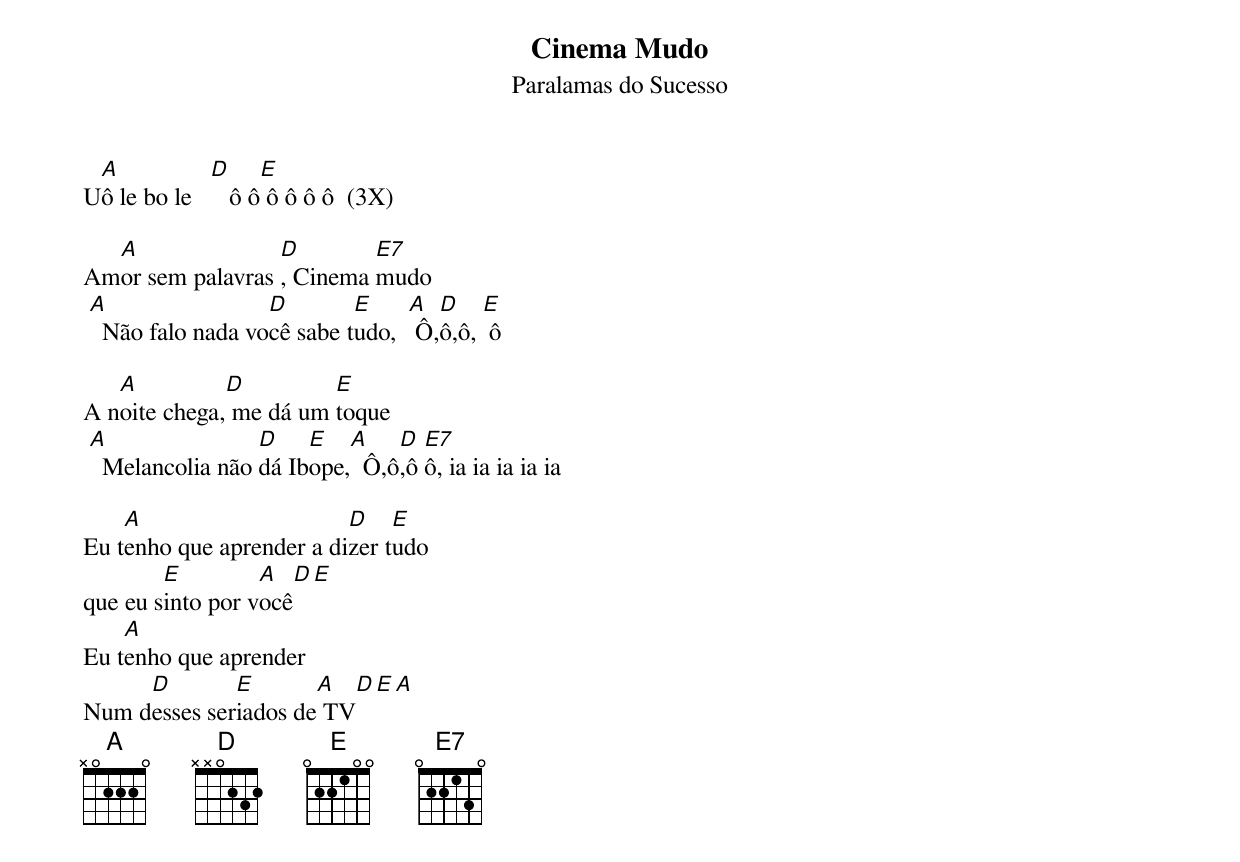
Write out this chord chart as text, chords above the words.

Cinema Mudo
Paralamas do Sucesso

 A            D     E
Uô le bo le      ô ô ô ô ô ô  (3X)

  A               D        E7
Amor sem palavras , Cinema mudo
 A                 D        E     A  D    E
   Não falo nada você sabe tudo,   Ô,ô,ô,  ô

   A          D         E
A noite chega, me dá um toque
 A                D    E   A    D  E7
   Melancolia não dá Ibope,  Ô,ô,ô ô, ia ia ia ia ia

    A                     D    E
Eu tenho que aprender a dizer tudo
        E         A   D  E
que eu sinto por você
    A
Eu tenho que aprender
     D        E       A  D  E A
Num desses seriados de TV
